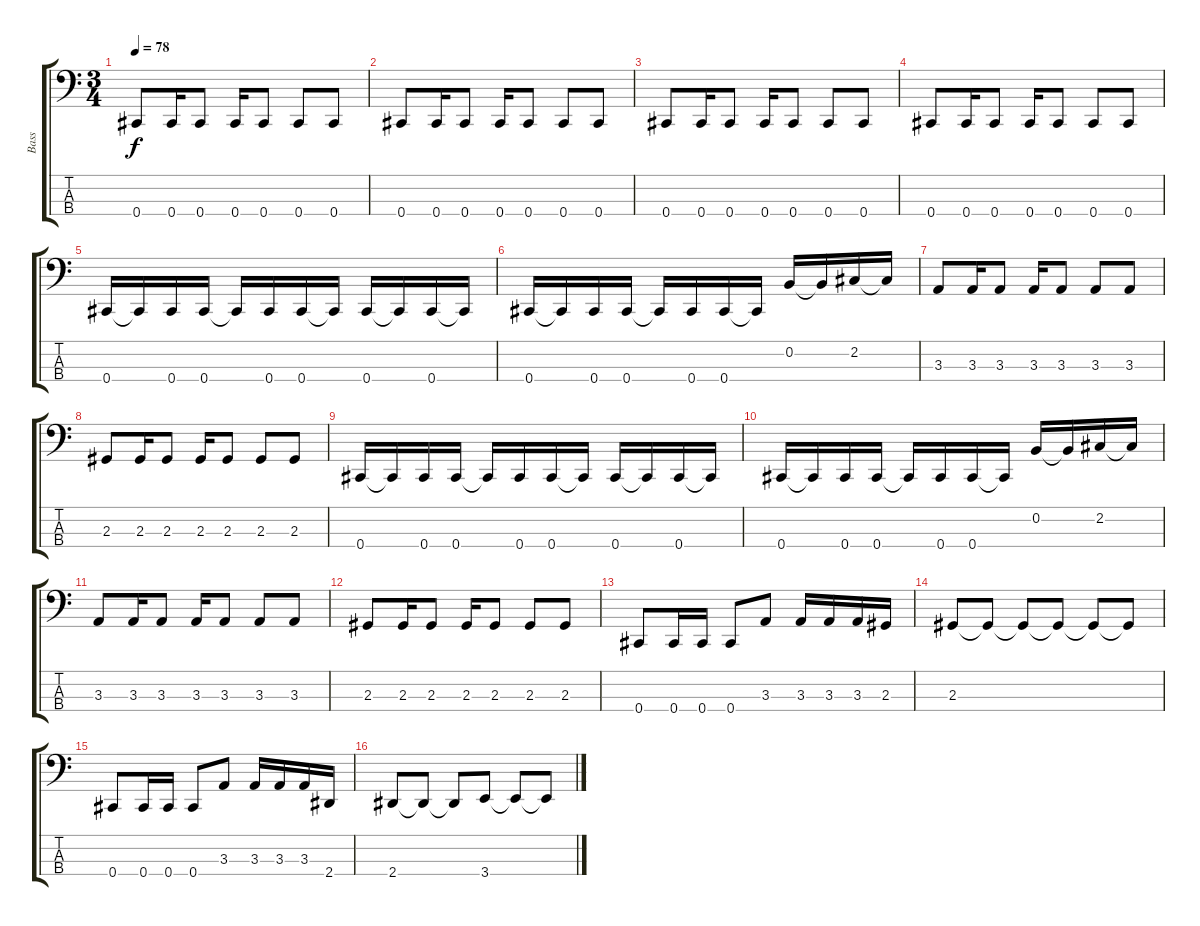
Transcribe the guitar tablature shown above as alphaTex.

\track ("Bass" "Bass") {instrument electricbasspick}
\staff {score tabs}
\tuning (E2 B1 Gb1 Db1) {hide}
\ts (3 4)
\tempo 78
\clef f4
\ks c
0.4.8{dy f} 0.4.16 0.4.8 0.4.16 0.4.8 0.4.8 0.4.8 |
0.4.8 0.4.16 0.4.8 0.4.16 0.4.8 0.4.8 0.4.8 |
0.4.8 0.4.16 0.4.8 0.4.16 0.4.8 0.4.8 0.4.8 |
0.4.8 0.4.16 0.4.8 0.4.16 0.4.8 0.4.8 0.4.8 |
0.4.16 0.4{t}.16 0.4.16 0.4.16 0.4{t}.16 0.4.16 0.4.16 0.4{t}.16 0.4.16 0.4{t}.16 0.4.16 0.4{t}.16 |
0.4.16 0.4{t}.16 0.4.16 0.4.16 0.4{t}.16 0.4.16 0.4.16 0.4{t}.16 0.2.16 0.2{t}.16 2.2.16 2.2{t}.16 |
3.3.8 3.3.16 3.3.8 3.3.16 3.3.8 3.3.8 3.3.8 |
2.3.8 2.3.16 2.3.8 2.3.16 2.3.8 2.3.8 2.3.8 |
0.4.16 0.4{t}.16 0.4.16 0.4.16 0.4{t}.16 0.4.16 0.4.16 0.4{t}.16 0.4.16 0.4{t}.16 0.4.16 0.4{t}.16 |
0.4.16 0.4{t}.16 0.4.16 0.4.16 0.4{t}.16 0.4.16 0.4.16 0.4{t}.16 0.2.16 0.2{t}.16 2.2.16 2.2{t}.16 |
3.3.8 3.3.16 3.3.8 3.3.16 3.3.8 3.3.8 3.3.8 |
2.3.8 2.3.16 2.3.8 2.3.16 2.3.8 2.3.8 2.3.8 |
0.4.8 0.4.16 0.4.16 0.4.8 3.3.8 3.3.16 3.3.16 3.3.16 2.3.16 |
2.3.8 2.3{t}.8 2.3{t}.8 2.3{t}.8 2.3{t}.8 2.3{t}.8 |
0.4.8 0.4.16 0.4.16 0.4.8 3.3.8 3.3.16 3.3.16 3.3.16 2.4.16 |
2.4.8 2.4{t}.8 2.4{t}.8 3.4.8 3.4{t}.8 3.4{t}.8
